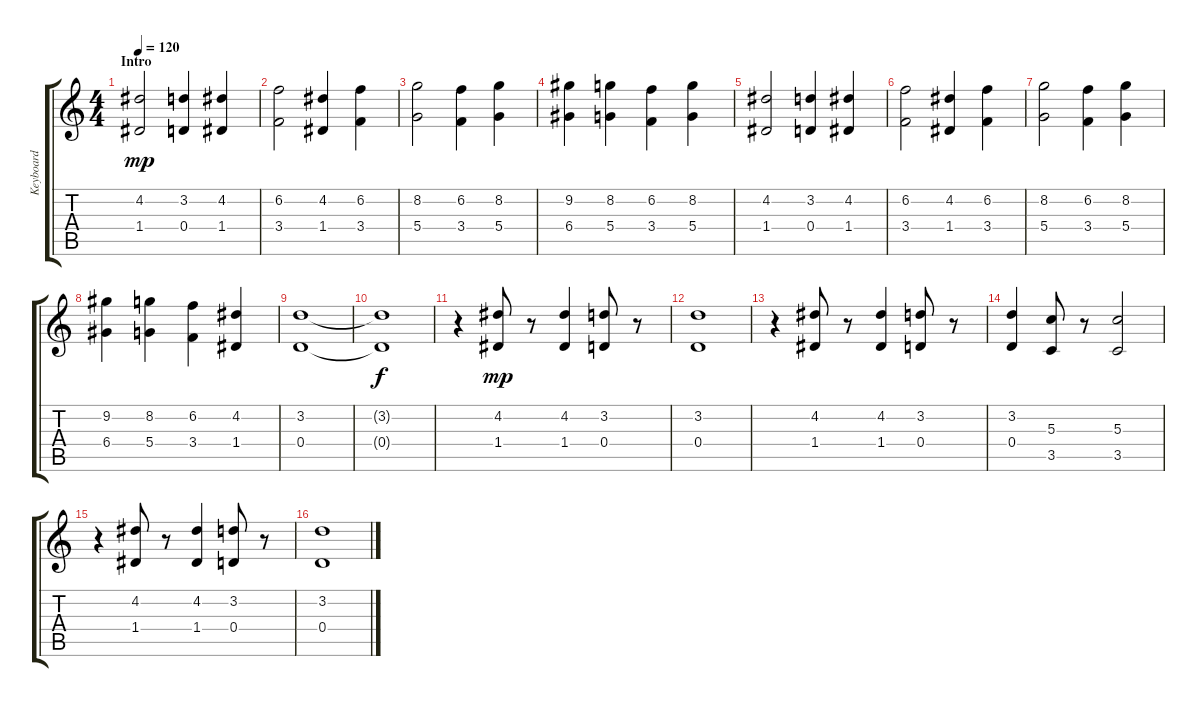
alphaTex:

\track ("Keyboard" "Keyboard") {instrument stringensemble1}
\staff {score tabs}
\tuning (E5 B4 G4 D4 A3 D3) {hide}
\ts (4 4)
\section ("" "Intro")
\tempo 120
\clef g2
\ks c
(4.2 1.4).2{dy mp volume 13 balance 10 instrument stringensemble1} (3.2 0.4).4 (4.2 1.4).4 |
(6.2 3.4).2 (4.2 1.4).4 (6.2 3.4).4 |
(8.2 5.4).2 (6.2 3.4).4 (8.2 5.4).4 |
(9.2 6.4).4 (8.2 5.4).4 (6.2 3.4).4 (8.2 5.4).4 |
(4.2 1.4).2 (3.2 0.4).4 (4.2 1.4).4 |
(6.2 3.4).2 (4.2 1.4).4 (6.2 3.4).4 |
(8.2 5.4).2 (6.2 3.4).4 (8.2 5.4).4 |
(9.2 6.4).4 (8.2 5.4).4 (6.2 3.4).4 (4.2 1.4).4 |
(3.2 0.4).1 |
(3.2{t} 0.4{t}).1{dy f} |
r.4 (4.2 1.4).8{dy mp} r.8 (4.2 1.4).4 (3.2 0.4).8 r.8 |
(3.2 0.4).1 |
r.4 (4.2 1.4).8 r.8 (4.2 1.4).4 (3.2 0.4).8 r.8 |
(3.2 0.4).4 (5.3 3.5).8 r.8 (5.3 3.5).2 |
r.4 (4.2 1.4).8 r.8 (4.2 1.4).4 (3.2 0.4).8 r.8 |
(3.2 0.4).1
